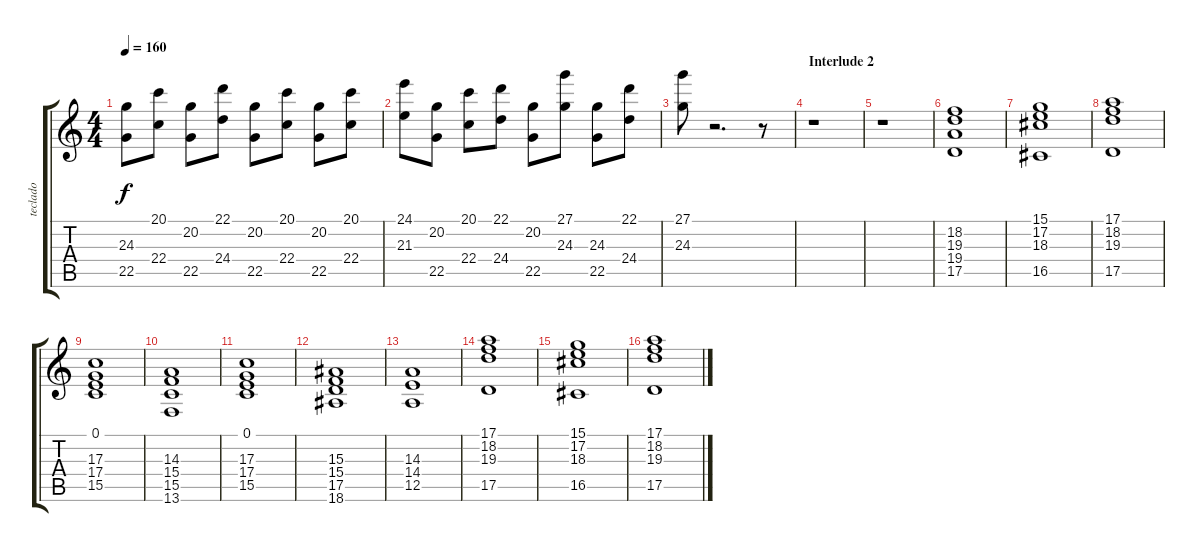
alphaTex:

\track ("teclado" "teclado") {instrument stringensemble1}
\staff {score tabs}
\tuning (E4 B3 G3 D3 A2 E2) {hide}
\ts (4 4)
\tempo 160
\clef g2
\ks c
(24.3 22.5).8{dy f} (20.1 22.4).8 (20.2 22.5).8 (22.1 24.4).8 (20.2 22.5).8 (20.1 22.4).8 (20.2 22.5).8 (20.1 22.4).8 |
(24.1 21.3).8 (20.2 22.5).8 (20.1 22.4).8 (22.1 24.4).8 (20.2 22.5).8 (27.1 24.3).8 (24.3 22.5).8 (22.1 24.4).8 |
(27.1 24.3).8 r.2{d} r.8 |
\section ("" "Interlude 2")
r.1 |
r.1 |
(18.2 19.3 19.4 17.5).1 |
(15.1 17.2 18.3 16.5).1 |
(17.1 18.2 19.3 17.5).1 |
(0.1 17.3 17.4 15.5).1 |
(14.3 15.4 15.5 13.6).1 |
(0.1 17.3 17.4 15.5).1 |
(15.3 15.4 17.5 18.6).1 |
(14.3 14.4 12.5).1 |
(17.1 18.2 19.3 17.5).1 |
(15.1 17.2 18.3 16.5).1 |
(17.1 18.2 19.3 17.5).1
